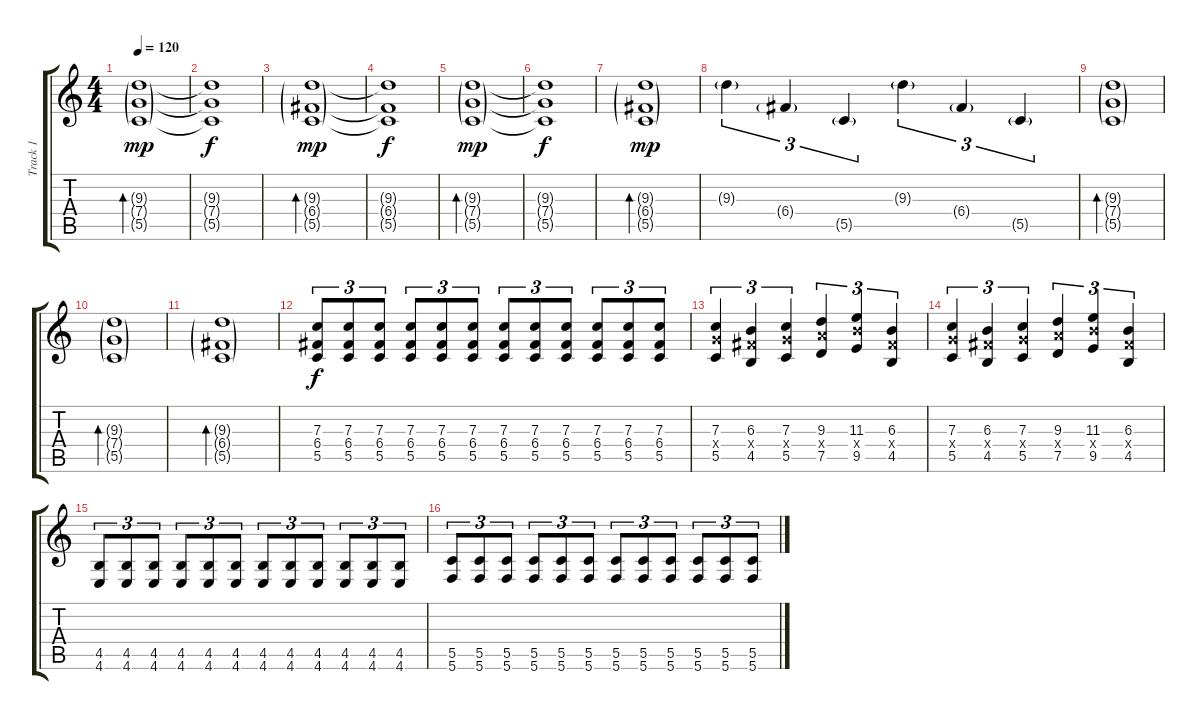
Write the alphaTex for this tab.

\track ("Track 1" "Track 1") {instrument distortionguitar}
\staff {score tabs}
\tuning (D4 A3 F3 C3 G2 C2) {hide}
\ts (4 4)
\tempo 120
\clef g2
\ks c
(9.3{g} 7.4{g} 5.5{g}).1{bd 240 dy mp} |
(9.3{t} 7.4{t} 5.5{t}).1{dy f} |
(9.3{g} 6.4{g} 5.5{g}).1{bd 240 dy mp} |
(9.3{t} 6.4{t} 5.5{t}).1{dy f} |
(9.3{g} 7.4{g} 5.5{g}).1{bd 240 dy mp} |
(9.3{t} 7.4{t} 5.5{t}).1{dy f} |
(9.3{g} 6.4{g} 5.5{g}).1{bd 240 dy mp} |
9.3{g}.4{tu (3 2)} 6.4{g}.4{tu (3 2)} 5.5{g}.4{tu (3 2)} 9.3{g}.4{tu (3 2)} 6.4{g}.4{tu (3 2)} 5.5{g}.4{tu (3 2)} |
(9.3{g} 7.4{g} 5.5{g}).1{bd 240} |
(9.3{g} 7.4{g} 5.5{g}).1{bd 240} |
(9.3{g} 6.4{g} 5.5{g}).1{bd 240} |
(7.3 6.4 5.5).8{tu (3 2) dy f} (7.3 6.4 5.5).8{tu (3 2)} (7.3 6.4 5.5).8{tu (3 2)} (7.3 6.4 5.5).8{tu (3 2)} (7.3 6.4 5.5).8{tu (3 2)} (7.3 6.4 5.5).8{tu (3 2)} (7.3 6.4 5.5).8{tu (3 2)} (7.3 6.4 5.5).8{tu (3 2)} (7.3 6.4 5.5).8{tu (3 2)} (7.3 6.4 5.5).8{tu (3 2)} (7.3 6.4 5.5).8{tu (3 2)} (7.3 6.4 5.5).8{tu (3 2)} |
(7.3 7.4{x} 5.5).4{tu (3 2)} (6.3 6.4{x} 4.5).4{tu (3 2)} (7.3 7.4{x} 5.5).4{tu (3 2)} (9.3 9.4{x} 7.5).4{tu (3 2)} (11.3 11.4{x} 9.5).4{tu (3 2)} (6.3 6.4{x} 4.5).4{tu (3 2)} |
(7.3 7.4{x} 5.5).4{tu (3 2)} (6.3 6.4{x} 4.5).4{tu (3 2)} (7.3 7.4{x} 5.5).4{tu (3 2)} (9.3 9.4{x} 7.5).4{tu (3 2)} (11.3 11.4{x} 9.5).4{tu (3 2)} (6.3 6.4{x} 4.5).4{tu (3 2)} |
(4.5 4.6).8{tu (3 2)} (4.5 4.6).8{tu (3 2)} (4.5 4.6).8{tu (3 2)} (4.5 4.6).8{tu (3 2)} (4.5 4.6).8{tu (3 2)} (4.5 4.6).8{tu (3 2)} (4.5 4.6).8{tu (3 2)} (4.5 4.6).8{tu (3 2)} (4.5 4.6).8{tu (3 2)} (4.5 4.6).8{tu (3 2)} (4.5 4.6).8{tu (3 2)} (4.5 4.6).8{tu (3 2)} |
(5.5 5.6).8{tu (3 2)} (5.5 5.6).8{tu (3 2)} (5.5 5.6).8{tu (3 2)} (5.5 5.6).8{tu (3 2)} (5.5 5.6).8{tu (3 2)} (5.5 5.6).8{tu (3 2)} (5.5 5.6).8{tu (3 2)} (5.5 5.6).8{tu (3 2)} (5.5 5.6).8{tu (3 2)} (5.5 5.6).8{tu (3 2)} (5.5 5.6).8{tu (3 2)} (5.5 5.6).8{tu (3 2)}
